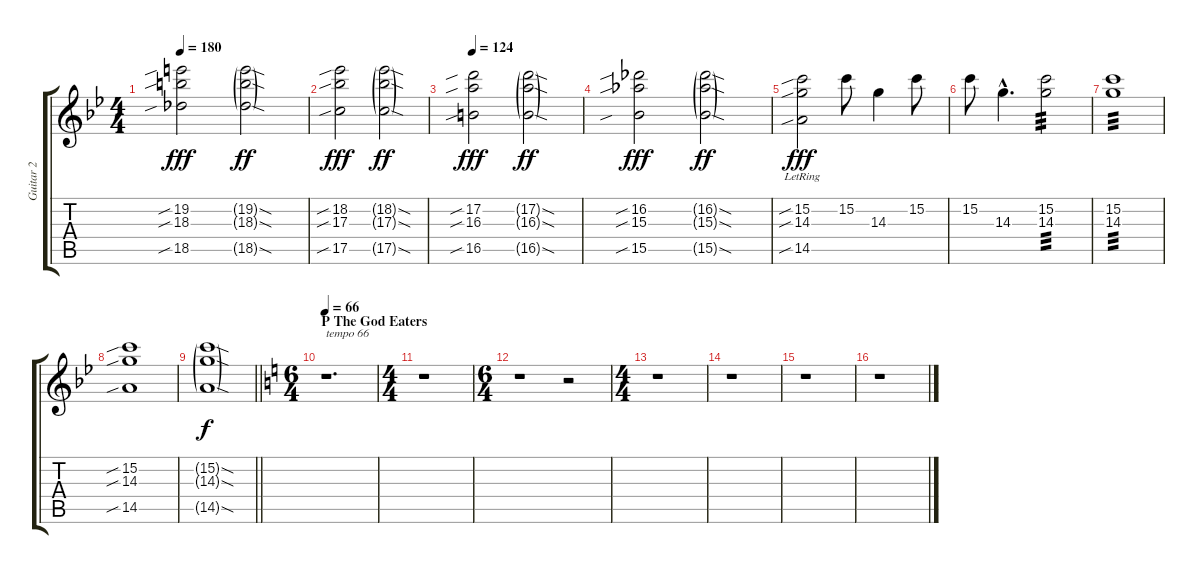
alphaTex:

\track ("Guitar 2" "Guitar 2") {instrument distortionguitar}
\staff {score tabs}
\tuning (D4 A3 F3 C3 G2 D2) {hide}
\ts (4 4)
\tempo 180
\clef g2
\ks bb
(19.2{sib} 18.3{sib} 18.5{sib}).2{dy fff} (19.2{sod g} 18.3{sod g} 18.5{sod g}).2{dy ff} |
(18.2{sib} 17.3{sib} 17.5{sib}).2{dy fff} (18.2{sod g} 17.3{sod g} 17.5{sod g}).2{dy ff} |
\tempo 124
(17.2{sib} 16.3{sib} 16.5{sib}).2{dy fff} (17.2{sod g} 16.3{sod g} 16.5{sod g}).2{dy ff} |
(16.2{sib} 15.3{sib} 15.5{sib}).2{dy fff} (16.2{sod g} 15.3{sod g} 15.5{sod g}).2{dy ff} |
(15.2{sib lr} 14.3{sib lr} 14.5{sib lr}).2{dy fff} 15.2.8 14.3.4 15.2.8 |
15.2.8 14.3{hac}.4{d} (15.2 14.3).2{tp 3} |
(15.2 14.3).1{tp 3} |
(15.2{sib} 14.3{sib} 14.5{sib}).1 |
\barLineRight lightlight
(15.2{sod g} 14.3{sod g} 14.5{sod g}).1{dy f} |
\ts (6 4)
\section ("" "P The God Eaters")
\tempo 66
\ks c
r.1{d txt "tempo 66"} |
\ts (4 4)
r.1 |
\ts (6 4)
r.1 r.2 |
\ts (4 4)
r.1 |
r.1 |
r.1 |
r.1
